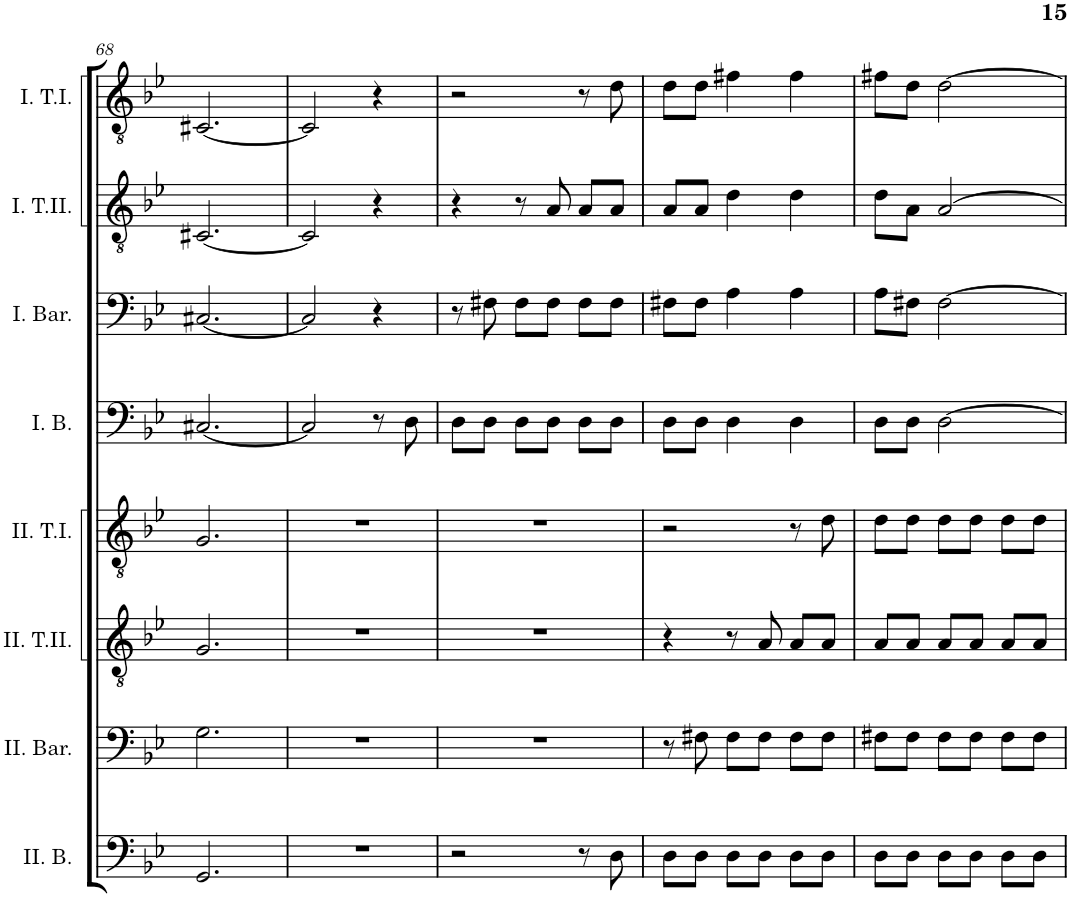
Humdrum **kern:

**kern	**kern	**kern	**kern	**kern	**kern	**kern	**kern
*part8	*part7	*part6	*part5	*part4	*part3	*part2	*part1
*staff8	*staff7	*staff6	*staff5	*staff4	*staff3	*staff2	*staff1
*I"II. Bas	*I"II. Baryton	*I"II. Tenor II.	*I"II. Tenor I.	*I"I. Bas	*I"I. Baryton	*I"I. Tenor II.	*I"I. Tenor I.
*I'II. B.	*I'II. Bar.	*I'II. T.II.	*I'II. T.I.	*I'I. B.	*I'I. Bar.	*I'I. T.II.	*I'I. T.I.
!!LO:PB:g=z
*clefF4	*clefF4	*clefGv2	*clefGv2	*clefF4	*clefF4	*clefGv2	*clefGv2
*k[b-e-]	*k[b-e-]	*k[b-e-]	*k[b-e-]	*k[b-e-]	*k[b-e-]	*k[b-e-]	*k[b-e-]
*M3/4	*M3/4	*M3/4	*M3/4	*M3/4	*M3/4	*M3/4	*M3/4
=68	=68	=68	=68	=68	=68	=68	=68
2.GG/	2.G\	2.G/	2.G/	[2.C#X/	[2.C#X/	[2.C#X/	[2.C#X/
=69	=69	=69	=69	=69	=69	=69	=69
2.r	2.r	2.r	2.r	2C#/]	2C#/]	2C#/]	2C#/]
.	.	.	.	8r	4r	4r	4r
.	.	.	.	8D\	.	.	.
=70	=70	=70	=70	=70	=70	=70	=70
2r	2.r	2.r	2.r	8D\L	8r	4r	2r
.	.	.	.	8D\J	8F#X\	.	.
.	.	.	.	8D\L	8F#\L	8r	.
.	.	.	.	8D\J	8F#\J	8A/	.
8r	.	.	.	8D\L	8F#\L	8A/L	8r
8D\	.	.	.	8D\J	8F#\J	8A/J	8d\
=71	=71	=71	=71	=71	=71	=71	=71
8D\L	8r	4r	2r	8D\L	8F#X\L	8A/L	8d\L
8D\J	8F#X\	.	.	8D\J	8F#\J	8A/J	8d\J
8D\L	8F#\L	8r	.	4D\	4A\	4d\	4f#X\
8D\J	8F#\J	8A/	.	.	.	.	.
8D\L	8F#\L	8A/L	8r	4D\	4A\	4d\	4f#\
8D\J	8F#\J	8A/J	8d\	.	.	.	.
=72	=72	=72	=72	=72	=72	=72	=72
8D\L	8F#X\L	8A/L	8d\L	8D\L	8A\L	8d\L	8f#X\L
8D\J	8F#\J	8A/J	8d\J	8D\J	8F#X\J	8A\J	8d\J
8D\L	8F#\L	8A/L	8d\L	[2D\	[2F#\	[2A/	[2d\
8D\J	8F#\J	8A/J	8d\J	.	.	.	.
8D\L	8F#\L	8A/L	8d\L	.	.	.	.
8D\J	8F#\J	8A/J	8d\J	.	.	.	.
=	=	=	=	=	=	=	=
*-	*-	*-	*-	*-	*-	*-	*-
